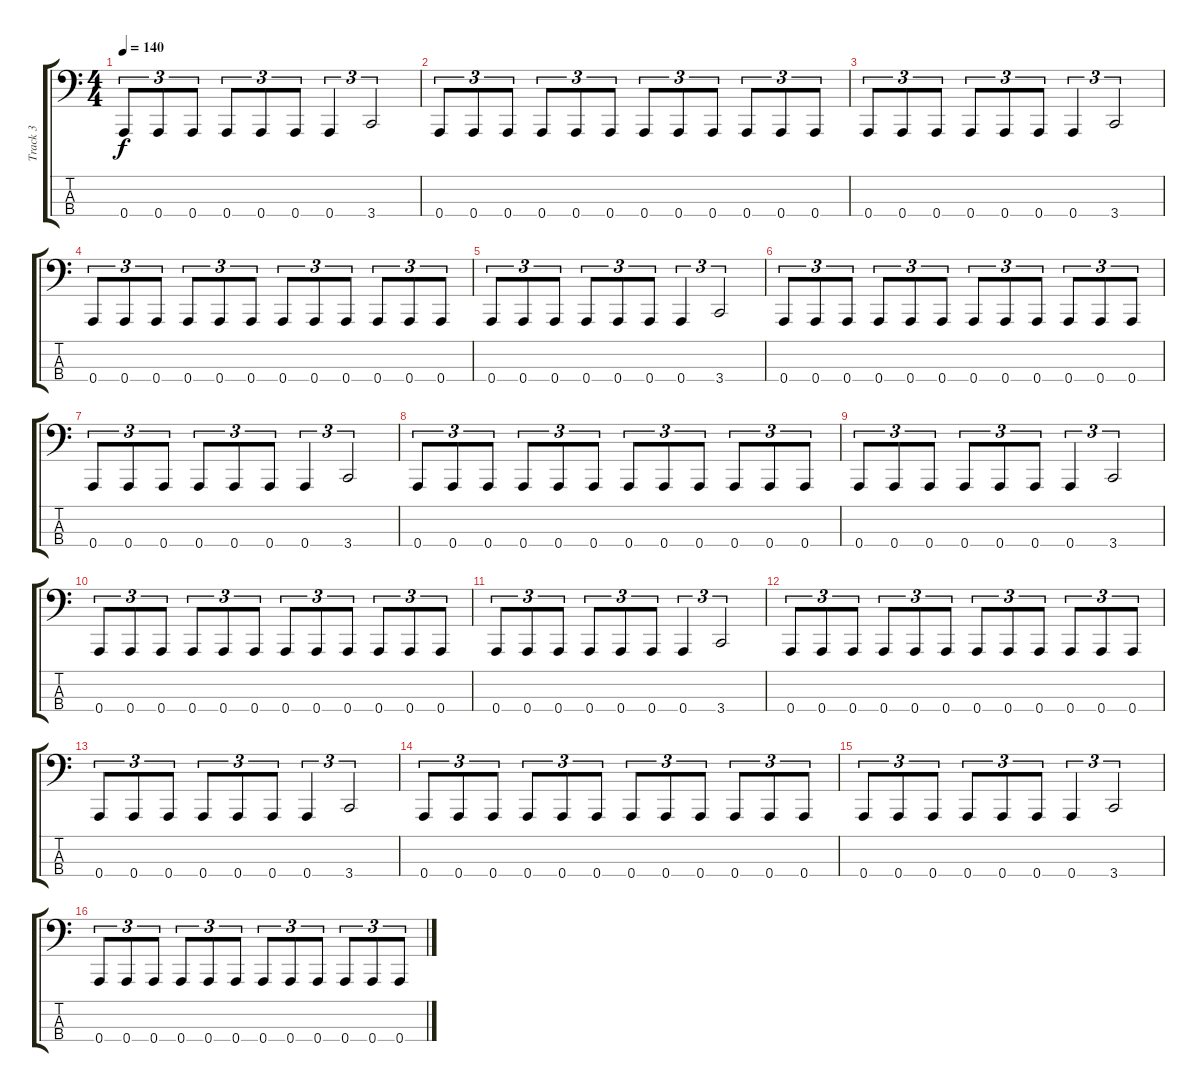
\track ("Track 3" "Track 3") {instrument electricbasspick}
\staff {score tabs}
\tuning (D2 A1 E1 A0) {hide}
\ts (4 4)
\tempo 140
\clef f4
\ks c
0.4.8{tu (3 2) dy f} 0.4.8{tu (3 2)} 0.4.8{tu (3 2)} 0.4.8{tu (3 2)} 0.4.8{tu (3 2)} 0.4.8{tu (3 2)} 0.4.4{tu (3 2)} 3.4.2{tu (3 2)} |
0.4.8{tu (3 2)} 0.4.8{tu (3 2)} 0.4.8{tu (3 2)} 0.4.8{tu (3 2)} 0.4.8{tu (3 2)} 0.4.8{tu (3 2)} 0.4.8{tu (3 2)} 0.4.8{tu (3 2)} 0.4.8{tu (3 2)} 0.4.8{tu (3 2)} 0.4.8{tu (3 2)} 0.4.8{tu (3 2)} |
0.4.8{tu (3 2)} 0.4.8{tu (3 2)} 0.4.8{tu (3 2)} 0.4.8{tu (3 2)} 0.4.8{tu (3 2)} 0.4.8{tu (3 2)} 0.4.4{tu (3 2)} 3.4.2{tu (3 2)} |
0.4.8{tu (3 2)} 0.4.8{tu (3 2)} 0.4.8{tu (3 2)} 0.4.8{tu (3 2)} 0.4.8{tu (3 2)} 0.4.8{tu (3 2)} 0.4.8{tu (3 2)} 0.4.8{tu (3 2)} 0.4.8{tu (3 2)} 0.4.8{tu (3 2)} 0.4.8{tu (3 2)} 0.4.8{tu (3 2)} |
0.4.8{tu (3 2)} 0.4.8{tu (3 2)} 0.4.8{tu (3 2)} 0.4.8{tu (3 2)} 0.4.8{tu (3 2)} 0.4.8{tu (3 2)} 0.4.4{tu (3 2)} 3.4.2{tu (3 2)} |
0.4.8{tu (3 2)} 0.4.8{tu (3 2)} 0.4.8{tu (3 2)} 0.4.8{tu (3 2)} 0.4.8{tu (3 2)} 0.4.8{tu (3 2)} 0.4.8{tu (3 2)} 0.4.8{tu (3 2)} 0.4.8{tu (3 2)} 0.4.8{tu (3 2)} 0.4.8{tu (3 2)} 0.4.8{tu (3 2)} |
0.4.8{tu (3 2)} 0.4.8{tu (3 2)} 0.4.8{tu (3 2)} 0.4.8{tu (3 2)} 0.4.8{tu (3 2)} 0.4.8{tu (3 2)} 0.4.4{tu (3 2)} 3.4.2{tu (3 2)} |
0.4.8{tu (3 2)} 0.4.8{tu (3 2)} 0.4.8{tu (3 2)} 0.4.8{tu (3 2)} 0.4.8{tu (3 2)} 0.4.8{tu (3 2)} 0.4.8{tu (3 2)} 0.4.8{tu (3 2)} 0.4.8{tu (3 2)} 0.4.8{tu (3 2)} 0.4.8{tu (3 2)} 0.4.8{tu (3 2)} |
0.4.8{tu (3 2)} 0.4.8{tu (3 2)} 0.4.8{tu (3 2)} 0.4.8{tu (3 2)} 0.4.8{tu (3 2)} 0.4.8{tu (3 2)} 0.4.4{tu (3 2)} 3.4.2{tu (3 2)} |
0.4.8{tu (3 2)} 0.4.8{tu (3 2)} 0.4.8{tu (3 2)} 0.4.8{tu (3 2)} 0.4.8{tu (3 2)} 0.4.8{tu (3 2)} 0.4.8{tu (3 2)} 0.4.8{tu (3 2)} 0.4.8{tu (3 2)} 0.4.8{tu (3 2)} 0.4.8{tu (3 2)} 0.4.8{tu (3 2)} |
0.4.8{tu (3 2)} 0.4.8{tu (3 2)} 0.4.8{tu (3 2)} 0.4.8{tu (3 2)} 0.4.8{tu (3 2)} 0.4.8{tu (3 2)} 0.4.4{tu (3 2)} 3.4.2{tu (3 2)} |
0.4.8{tu (3 2)} 0.4.8{tu (3 2)} 0.4.8{tu (3 2)} 0.4.8{tu (3 2)} 0.4.8{tu (3 2)} 0.4.8{tu (3 2)} 0.4.8{tu (3 2)} 0.4.8{tu (3 2)} 0.4.8{tu (3 2)} 0.4.8{tu (3 2)} 0.4.8{tu (3 2)} 0.4.8{tu (3 2)} |
0.4.8{tu (3 2)} 0.4.8{tu (3 2)} 0.4.8{tu (3 2)} 0.4.8{tu (3 2)} 0.4.8{tu (3 2)} 0.4.8{tu (3 2)} 0.4.4{tu (3 2)} 3.4.2{tu (3 2)} |
0.4.8{tu (3 2)} 0.4.8{tu (3 2)} 0.4.8{tu (3 2)} 0.4.8{tu (3 2)} 0.4.8{tu (3 2)} 0.4.8{tu (3 2)} 0.4.8{tu (3 2)} 0.4.8{tu (3 2)} 0.4.8{tu (3 2)} 0.4.8{tu (3 2)} 0.4.8{tu (3 2)} 0.4.8{tu (3 2)} |
0.4.8{tu (3 2)} 0.4.8{tu (3 2)} 0.4.8{tu (3 2)} 0.4.8{tu (3 2)} 0.4.8{tu (3 2)} 0.4.8{tu (3 2)} 0.4.4{tu (3 2)} 3.4.2{tu (3 2)} |
0.4.8{tu (3 2)} 0.4.8{tu (3 2)} 0.4.8{tu (3 2)} 0.4.8{tu (3 2)} 0.4.8{tu (3 2)} 0.4.8{tu (3 2)} 0.4.8{tu (3 2)} 0.4.8{tu (3 2)} 0.4.8{tu (3 2)} 0.4.8{tu (3 2)} 0.4.8{tu (3 2)} 0.4.8{tu (3 2)}
